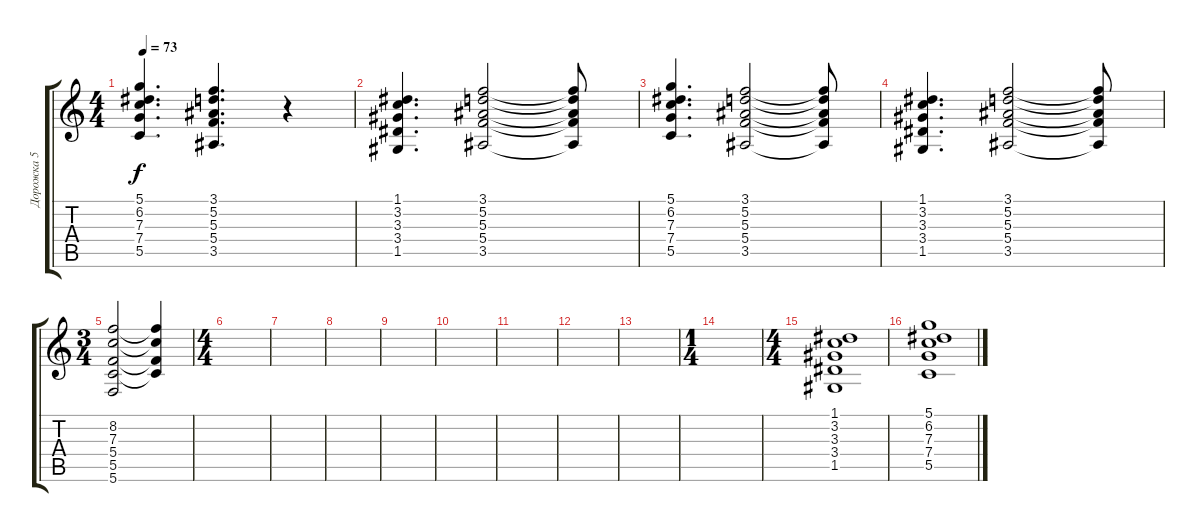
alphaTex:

\track ("Дорожка 5" "Дорожка 5") {instrument acousticguitarnylon}
\staff {score tabs}
\tuning (D4 A3 F3 C3 G2 C2) {hide}
\ts (4 4)
\tempo 73
\clef g2
\ks c
(5.1 6.2 7.3 7.4 5.5).4{d dy f} (3.1 5.2 5.3 5.4 3.5).4{d} r.4 |
(1.1 3.2 3.3 3.4 1.5).4{d} (3.1 5.2 5.3 5.4 3.5).2 (3.1{t} 5.2{t} 5.3{t} 5.4{t} 3.5{t}).8 |
(5.1 6.2 7.3 7.4 5.5).4{d} (3.1 5.2 5.3 5.4 3.5).2 (3.1{t} 5.2{t} 5.3{t} 5.4{t} 3.5{t}).8 |
(1.1 3.2 3.3 3.4 1.5).4{d} (3.1 5.2 5.3 5.4 3.5).2 (3.1{t} 5.2{t} 5.3{t} 5.4{t} 3.5{t}).8 |
\ts (3 4)
(8.2 7.3 5.4 5.5 5.6).2 (8.2{t} 7.3{t} 5.4{t} 5.5{t}).4 |
\ts (4 4)
|
|
|
|
|
|
|
|
\ts (1 4)
|
\ts (4 4)
(1.1 3.2 3.3 3.4 1.5).1 |
(5.1 6.2 7.3 7.4 5.5).1
